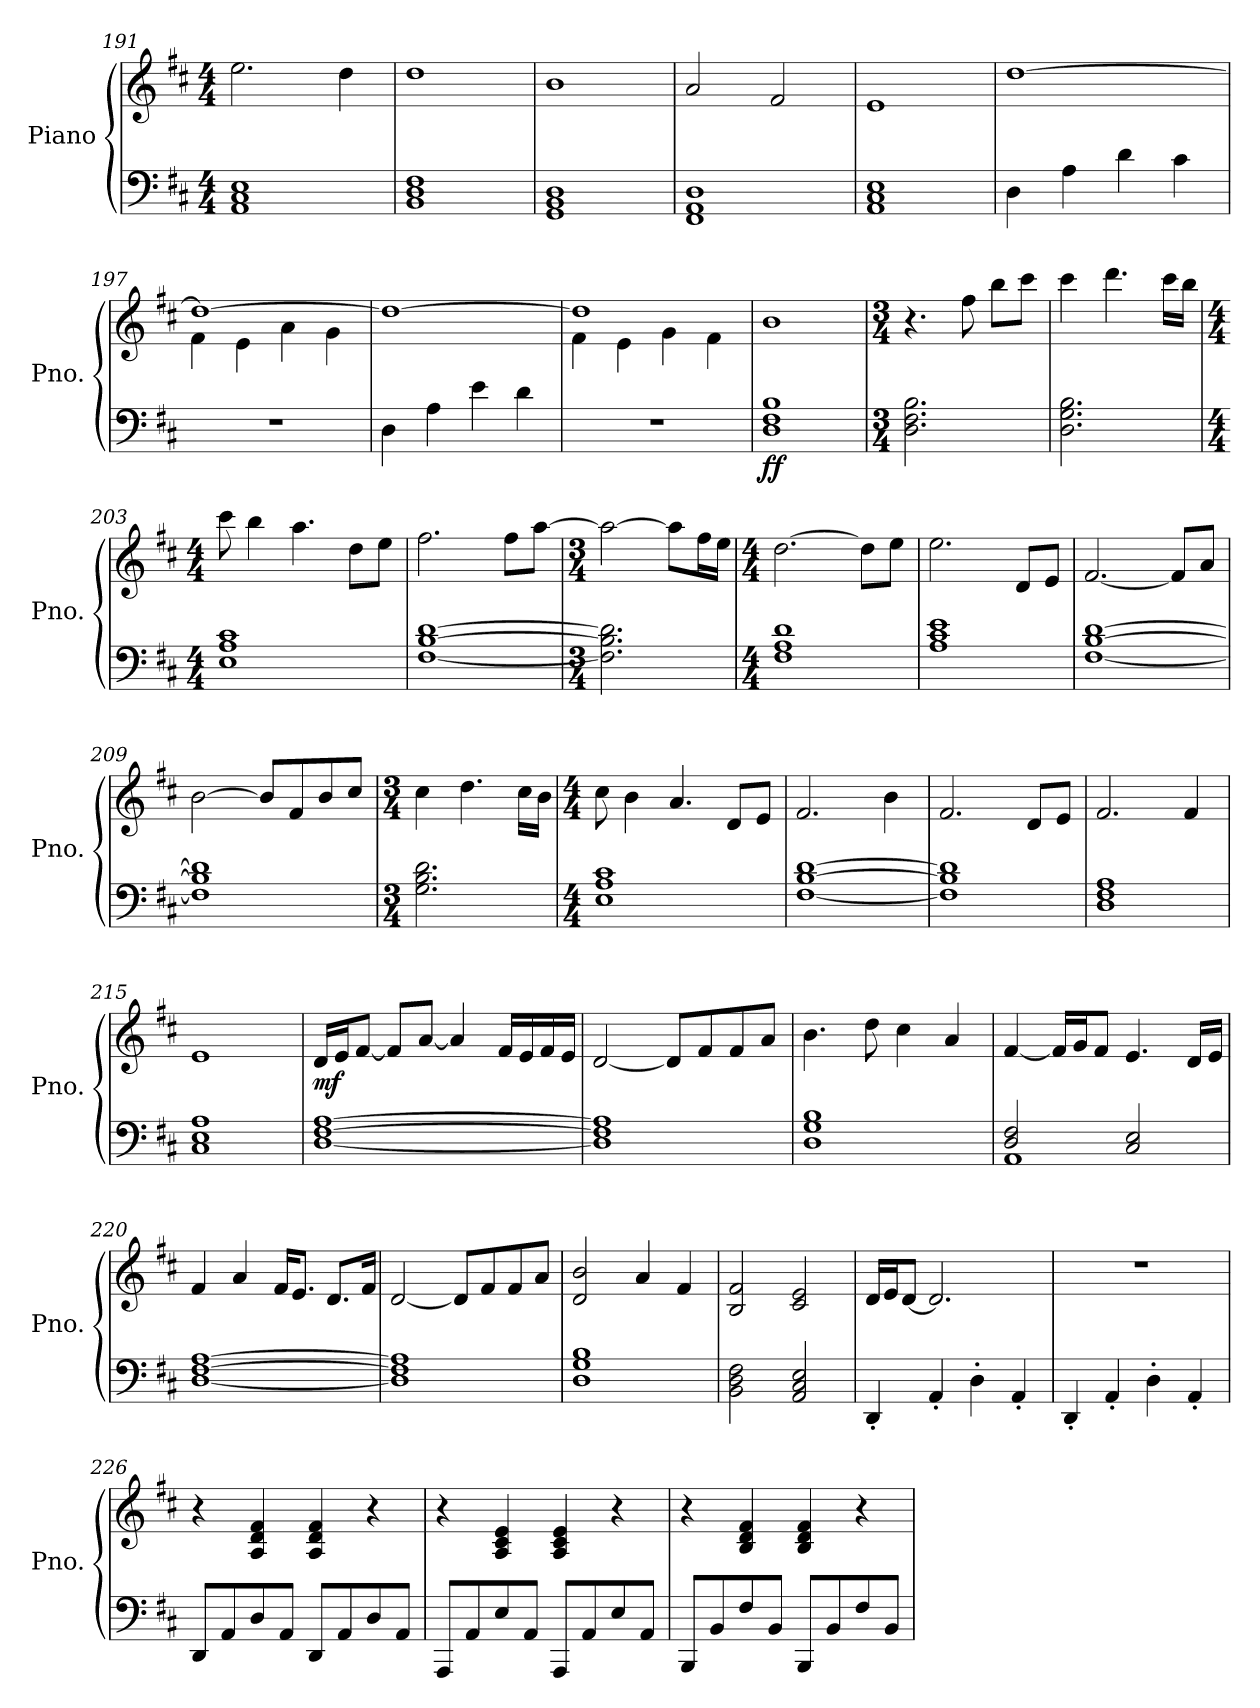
**kern	**kern	**dynam
*part1	*part1	*part1
*staff2	*staff1	*staff1/2
*I"Piano	*	*
*I'Pno.	*	*
*clefF4	*clefG2	*
*k[f#c#]	*k[f#c#]	*
*M4/4	*M4/4	*
=191	=191	=191
1AA 1C# 1E	2.ee\	.
.	4dd\	.
=192	=192	=192
1BB 1D 1F#	1dd	.
=193	=193	=193
1GG 1BB 1D	1b	.
=194	=194	=194
1FF# 1AA 1D	2a/	.
.	2f#/	.
=195	=195	=195
1AA 1C# 1E	1e	.
=196	=196	=196
4D\	[1dd	.
4A\	.	.
4d\	.	.
4c#\	.	.
=197	=197	=197
*	*^	*
1r	1dd_	4f#\	.
.	.	4e\	.
.	.	4a\	.
.	.	4g\	.
*	*v	*v	*
=198	=198	=198
4D\	1dd_	.
4A\	.	.
4e\	.	.
4d\	.	.
=199	=199	=199
*	*^	*
1r	1dd]	4f#\	.
.	.	4e\	.
.	.	4g\	.
.	.	4f#\	.
!!LO:LB:g=z
=200	=200	=200	=200
!	!	!	!LO:DY:b=2
*	*v	*v	*
1D 1F# 1B	1b	ff
=201	=201	=201
*M3/4	*M3/4	*
2.D\ 2.F#\ 2.B\	4.r	.
.	8ff#\	.
.	8bb\L	.
.	8ccc#\J	.
=202	=202	=202
2.D\ 2.G\ 2.B\	4ccc#\	.
.	4.ddd\	.
.	16ccc#\LL	.
.	16bb\JJ	.
=203	=203	=203
*M4/4	*M4/4	*
1E 1A 1c#	8ccc#\	.
.	4bb\	.
.	4.aa\	.
.	8dd\L	.
.	8ee\J	.
=204	=204	=204
[1F# [1B [1d	2.ff#\	.
.	8ff#\L	.
.	[8aa\J	.
=205	=205	=205
*M3/4	*M3/4	*
2.F#\] 2.B\] 2.d\]	2aa\_	.
.	8aa\L]	.
.	16ff#\L	.
.	16ee\JJ	.
=206	=206	=206
*M4/4	*M4/4	*
1F# 1A 1d	[2.dd\	.
.	8dd\L]	.
.	8ee\J	.
=207	=207	=207
1A 1c# 1e	2.ee\	.
.	8d/L	.
.	8e/J	.
!!LO:LB:g=z
=208	=208	=208
[1F# [1B [1d	[2.f#/	.
.	8f#/L]	.
.	8a/J	.
=209	=209	=209
1F#] 1B] 1d]	[2b\	.
.	8b/L]	.
.	8f#/	.
.	8b/	.
.	8cc#/J	.
=210	=210	=210
*M3/4	*M3/4	*
2.G\ 2.B\ 2.d\	4cc#\	.
.	4.dd\	.
.	16cc#\LL	.
.	16b\JJ	.
=211	=211	=211
*M4/4	*M4/4	*
1E 1A 1c#	8cc#\	.
.	4b\	.
.	4.a/	.
.	8d/L	.
.	8e/J	.
=212	=212	=212
[1F# [1B [1d	2.f#/	.
.	4b\	.
=213	=213	=213
1F#] 1B] 1d]	2.f#/	.
.	8d/L	.
.	8e/J	.
=214	=214	=214
1D 1F# 1A	2.f#/	.
.	4f#/	.
=215	=215	=215
1C# 1E 1A	1e	.
!!LO:LB:g=z
=216	=216	=216
!	!	!LO:DY:b
[1D [1F# [1A	16d/LL	mf
.	16e/J	.
.	[8f#/J	.
.	8f#/L]	.
.	[8a/J	.
.	4a/]	.
.	16f#/LL	.
.	16e/	.
.	16f#/	.
.	16e/JJ	.
=217	=217	=217
1D] 1F#] 1A]	[2d/	.
.	8d/L]	.
.	8f#/	.
.	8f#/	.
.	8a/J	.
=218	=218	=218
1D 1G 1B	4.b\	.
.	8dd\	.
.	4cc#\	.
.	4a/	.
=219	=219	=219
*^	*	*
2D/ 2F#/	1AA	[4f#/	.
.	.	16f#/LL]	.
.	.	16g/J	.
.	.	8f#/J	.
2C#/ 2E/	.	4.e/	.
.	.	16d/LL	.
.	.	16e/JJ	.
*v	*v	*	*
=220	=220	=220
[1D [1F# [1A	4f#/	.
.	4a/	.
.	16f#/KL	.
.	8.e/J	.
.	8.d/L	.
.	16f#/Jk	.
=221	=221	=221
1D] 1F#] 1A]	[2d/	.
.	8d/L]	.
.	8f#/	.
.	8f#/	.
.	8a/J	.
!!LO:PB:g=z
=222	=222	=222
1D 1G 1B	2d/ 2b/	.
.	4a/	.
.	4f#/	.
=223	=223	=223
2BB\ 2D\ 2F#\	2B/ 2f#/	.
2AA/ 2C#/ 2E/	2c#/ 2e/	.
=224	=224	=224
4DD'/	16d/LL	.
.	16e/J	.
.	[8d/J	.
4AA'/	2.d/]	.
4D'\	.	.
4AA'/	.	.
=225	=225	=225
4DD'/	1r	.
4AA'/	.	.
4D'\	.	.
4AA'/	.	.
=226	=226	=226
8DD/L	4r	.
8AA/	.	.
8D/	4A/ 4d/ 4f#/	.
8AA/J	.	.
8DD/L	4A/ 4d/ 4f#/	.
8AA/	.	.
8D/	4r	.
8AA/J	.	.
=227	=227	=227
8AAA/L	4r	.
8AA/	.	.
8E/	4A/ 4c#/ 4e/	.
8AA/J	.	.
8AAA/L	4A/ 4c#/ 4e/	.
8AA/	.	.
8E/	4r	.
8AA/J	.	.
=228	=228	=228
8BBB/L	4r	.
8BB/	.	.
8F#/	4B/ 4d/ 4f#/	.
8BB/J	.	.
8BBB/L	4B/ 4d/ 4f#/	.
8BB/	.	.
8F#/	4r	.
8BB/J	.	.
=	=	=
*-	*-	*-
